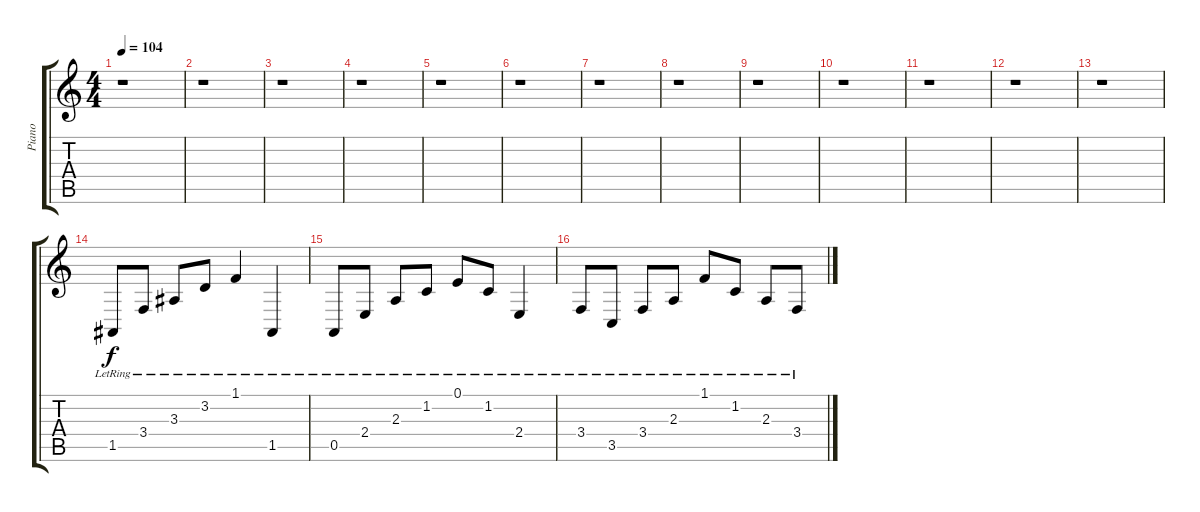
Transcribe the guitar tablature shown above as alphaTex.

\track ("Piano" "Piano") {instrument acousticgrandpiano}
\staff {score tabs}
\tuning (E4 B3 G3 D3 A2 E2) {hide}
\ts (4 4)
\tempo 104
\clef g2
\ks c
r.1{dy fff} |
r.1 |
r.1 |
r.1 |
r.1 |
r.1 |
r.1 |
r.1 |
r.1 |
r.1 |
r.1 |
r.1 |
r.1 |
1.5{lr}.8{dy f} 3.4{lr}.8 3.3{lr}.8 3.2{lr}.8 1.1{lr}.4 1.5{lr}.4 |
0.5{lr}.8 2.4{lr}.8 2.3{lr}.8 1.2{lr}.8 0.1{lr}.8 1.2{lr}.8 2.4{lr}.4 |
3.4{lr}.8 3.5{lr}.8 3.4{lr}.8 2.3{lr}.8 1.1{lr}.8 1.2{lr}.8 2.3{lr}.8 3.4{lr}.8
